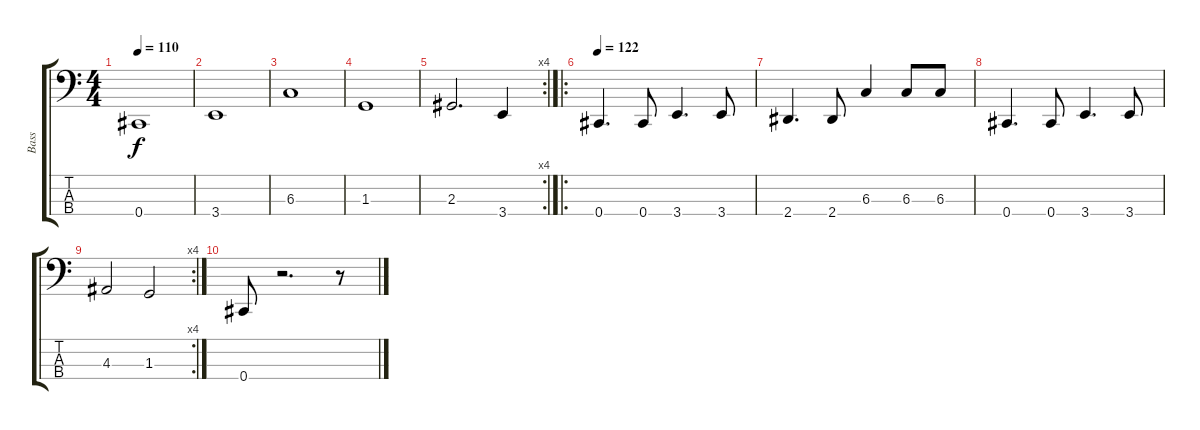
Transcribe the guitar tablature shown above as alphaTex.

\track ("Bass" "Bass") {instrument electricbasspick}
\staff {score tabs}
\tuning (E2 B1 Gb1 Db1) {hide}
\ts (4 4)
\tempo 110
\clef f4
\ks c
0.4.1{dy f} |
3.4.1 |
6.3.1 |
1.3.1 |
\rc 4
2.3.2{d} 3.4.4 |
\ro
\tempo 122
0.4.4{d} 0.4.8 3.4.4{d} 3.4.8 |
2.4.4{d} 2.4.8 6.3.4 6.3.8 6.3.8 |
0.4.4{d} 0.4.8 3.4.4{d} 3.4.8 |
\rc 4
4.3.2 1.3.2 |
0.4.8 r.2{d} r.8
